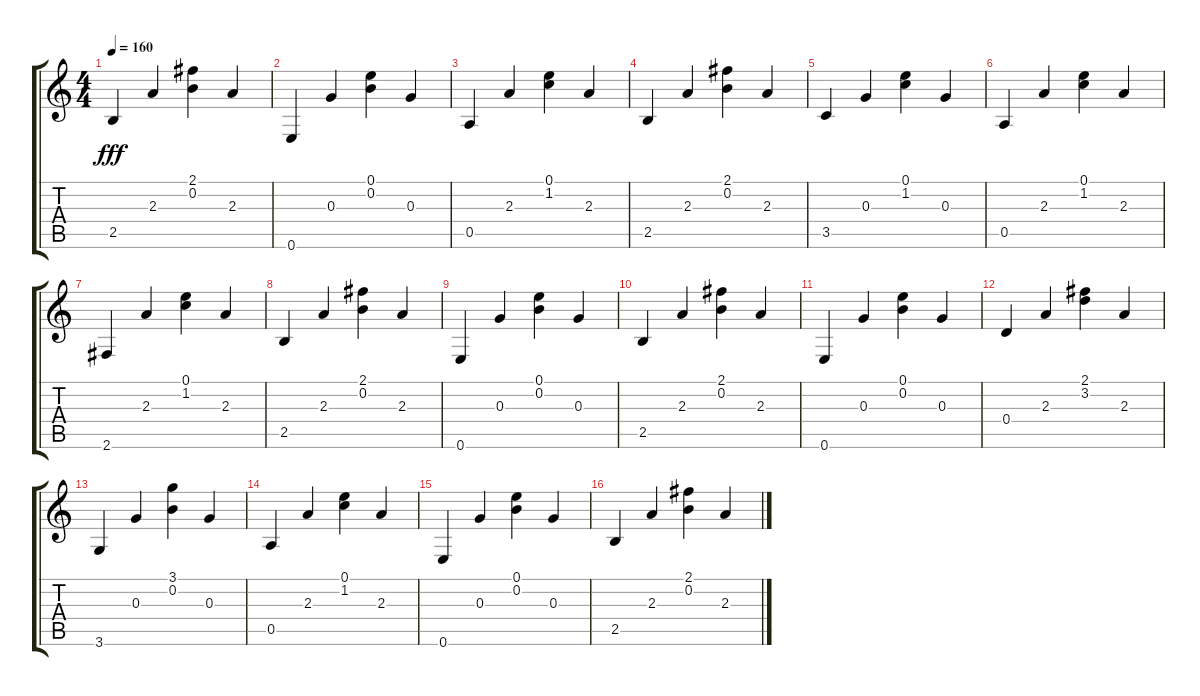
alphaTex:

\track "" {instrument acousticguitarnylon}
\staff {score tabs}
\tuning (E4 B3 G3 D3 A2 E2) {hide}
\ts (4 4)
\tempo 160
\clef g2
\ks c
2.5.4{dy fff} 2.3.4 (2.1 0.2).4 2.3.4 |
0.6.4 0.3.4 (0.1 0.2).4 0.3.4 |
0.5.4 2.3.4 (0.1 1.2).4 2.3.4 |
2.5.4 2.3.4 (2.1 0.2).4 2.3.4 |
3.5.4 0.3.4 (0.1 1.2).4 0.3.4 |
0.5.4 2.3.4 (0.1 1.2).4 2.3.4 |
2.6.4 2.3.4 (0.1 1.2).4 2.3.4 |
2.5.4 2.3.4 (2.1 0.2).4 2.3.4 |
0.6.4 0.3.4 (0.1 0.2).4 0.3.4 |
2.5.4 2.3.4 (2.1 0.2).4 2.3.4 |
0.6.4 0.3.4 (0.1 0.2).4 0.3.4 |
0.4.4 2.3.4 (2.1 3.2).4 2.3.4 |
3.6.4 0.3.4 (3.1 0.2).4 0.3.4 |
0.5.4 2.3.4 (0.1 1.2).4 2.3.4 |
0.6.4 0.3.4 (0.1 0.2).4 0.3.4 |
2.5.4 2.3.4 (2.1 0.2).4 2.3.4
